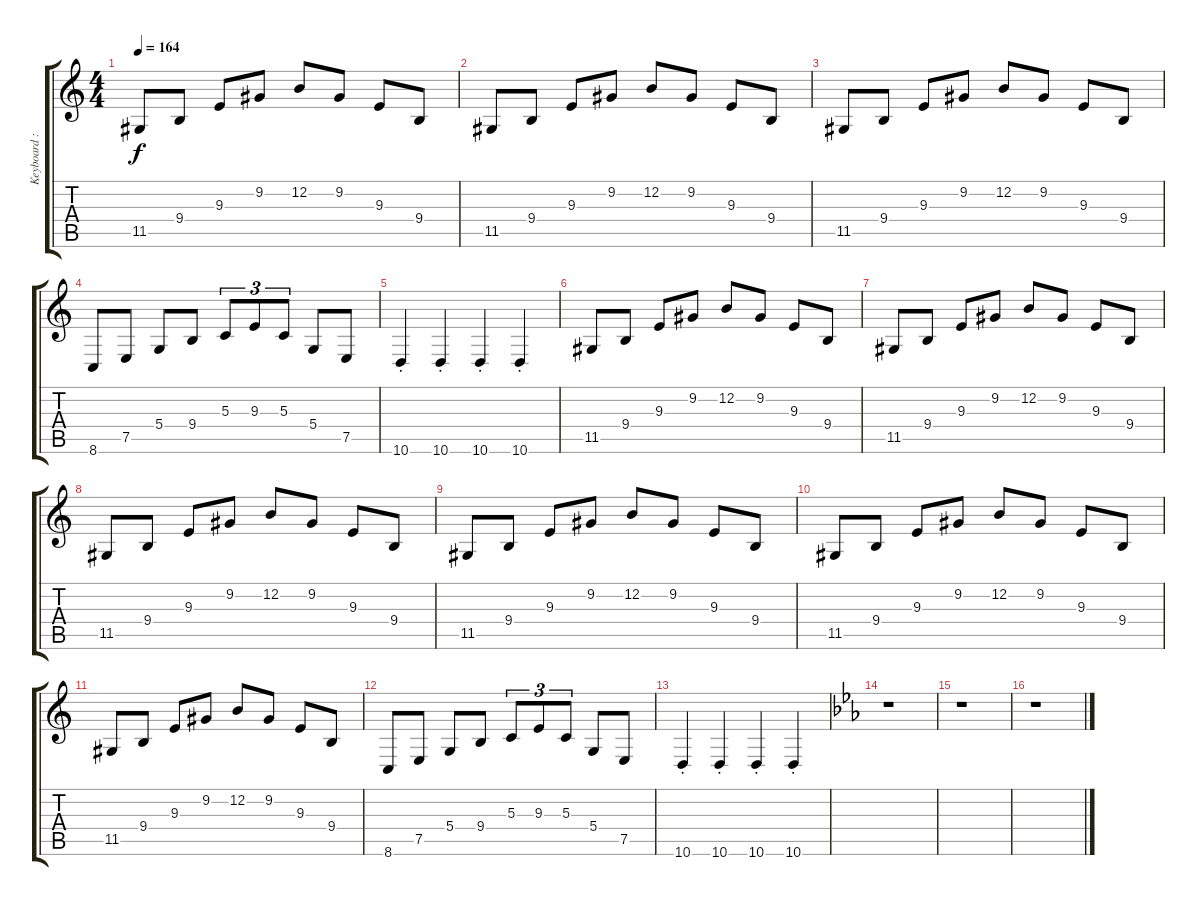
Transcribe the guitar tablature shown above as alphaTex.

\track ("Keyboard : Tone 2" "Keyboard :") {instrument lead4chiff}
\staff {score tabs}
\tuning (E4 B3 G3 D3 A2 E2) {hide}
\ts (4 4)
\tempo 164
\clef g2
\ks c
11.5.8{dy f} 9.4.8 9.3.8 9.2.8 12.2.8 9.2.8 9.3.8 9.4.8 |
11.5.8 9.4.8 9.3.8 9.2.8 12.2.8 9.2.8 9.3.8 9.4.8 |
11.5.8 9.4.8 9.3.8 9.2.8 12.2.8 9.2.8 9.3.8 9.4.8 |
8.6.8 7.5.8 5.4.8 9.4.8 5.3.8{tu (3 2)} 9.3.8{tu (3 2)} 5.3.8{tu (3 2)} 5.4.8 7.5.8 |
10.6{st}.4 10.6{st}.4 10.6{st}.4 10.6{st}.4 |
11.5.8 9.4.8 9.3.8 9.2.8 12.2.8 9.2.8 9.3.8 9.4.8 |
11.5.8 9.4.8 9.3.8 9.2.8 12.2.8 9.2.8 9.3.8 9.4.8 |
11.5.8 9.4.8 9.3.8 9.2.8 12.2.8 9.2.8 9.3.8 9.4.8 |
11.5.8 9.4.8 9.3.8 9.2.8 12.2.8 9.2.8 9.3.8 9.4.8 |
11.5.8 9.4.8 9.3.8 9.2.8 12.2.8 9.2.8 9.3.8 9.4.8 |
11.5.8 9.4.8 9.3.8 9.2.8 12.2.8 9.2.8 9.3.8 9.4.8 |
8.6.8 7.5.8 5.4.8 9.4.8 5.3.8{tu (3 2)} 9.3.8{tu (3 2)} 5.3.8{tu (3 2)} 5.4.8 7.5.8 |
10.6{st}.4 10.6{st}.4 10.6{st}.4 10.6{st}.4 |
\ks eb
r.1 |
r.1 |
r.1
